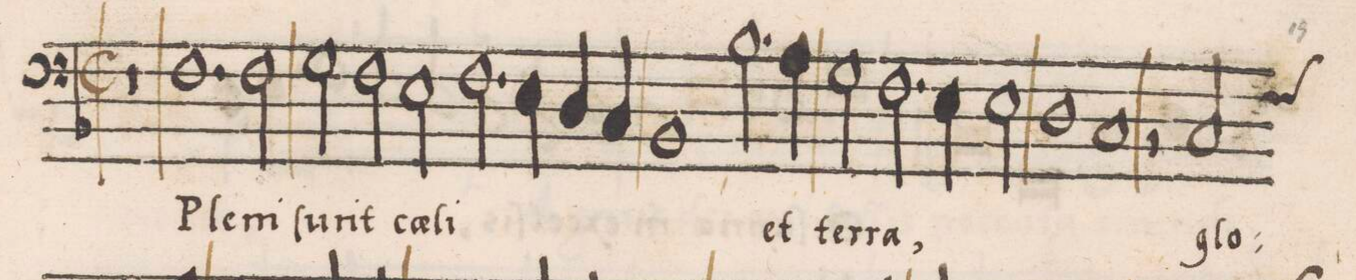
**kern	**text
*I"BASSVS	*
*clefF4	*
*k[b-]	*
*met(C|)	*
*M2/1	*
*M2/1	*
*met(C|)	*
1r	.
1.F	Ple-
=24-	=24-
2F\	-ni
2G\	ſunt
2F\	.
=25-	=25-
2E\	cae-
2.F\	-li
4E\	.
4D/	.
4C/	.
=26-	=26-
1BB-	.
2.B-\	.
4A\	et
=27-	=27-
2G\	ter-
2.F\	-ra,
4E\	.
2E\	.
=28-	=28-
1D	.
1C	.
=29-	=29-
2r	.
*custos:F	*
2C/	glo-
*-	*-
